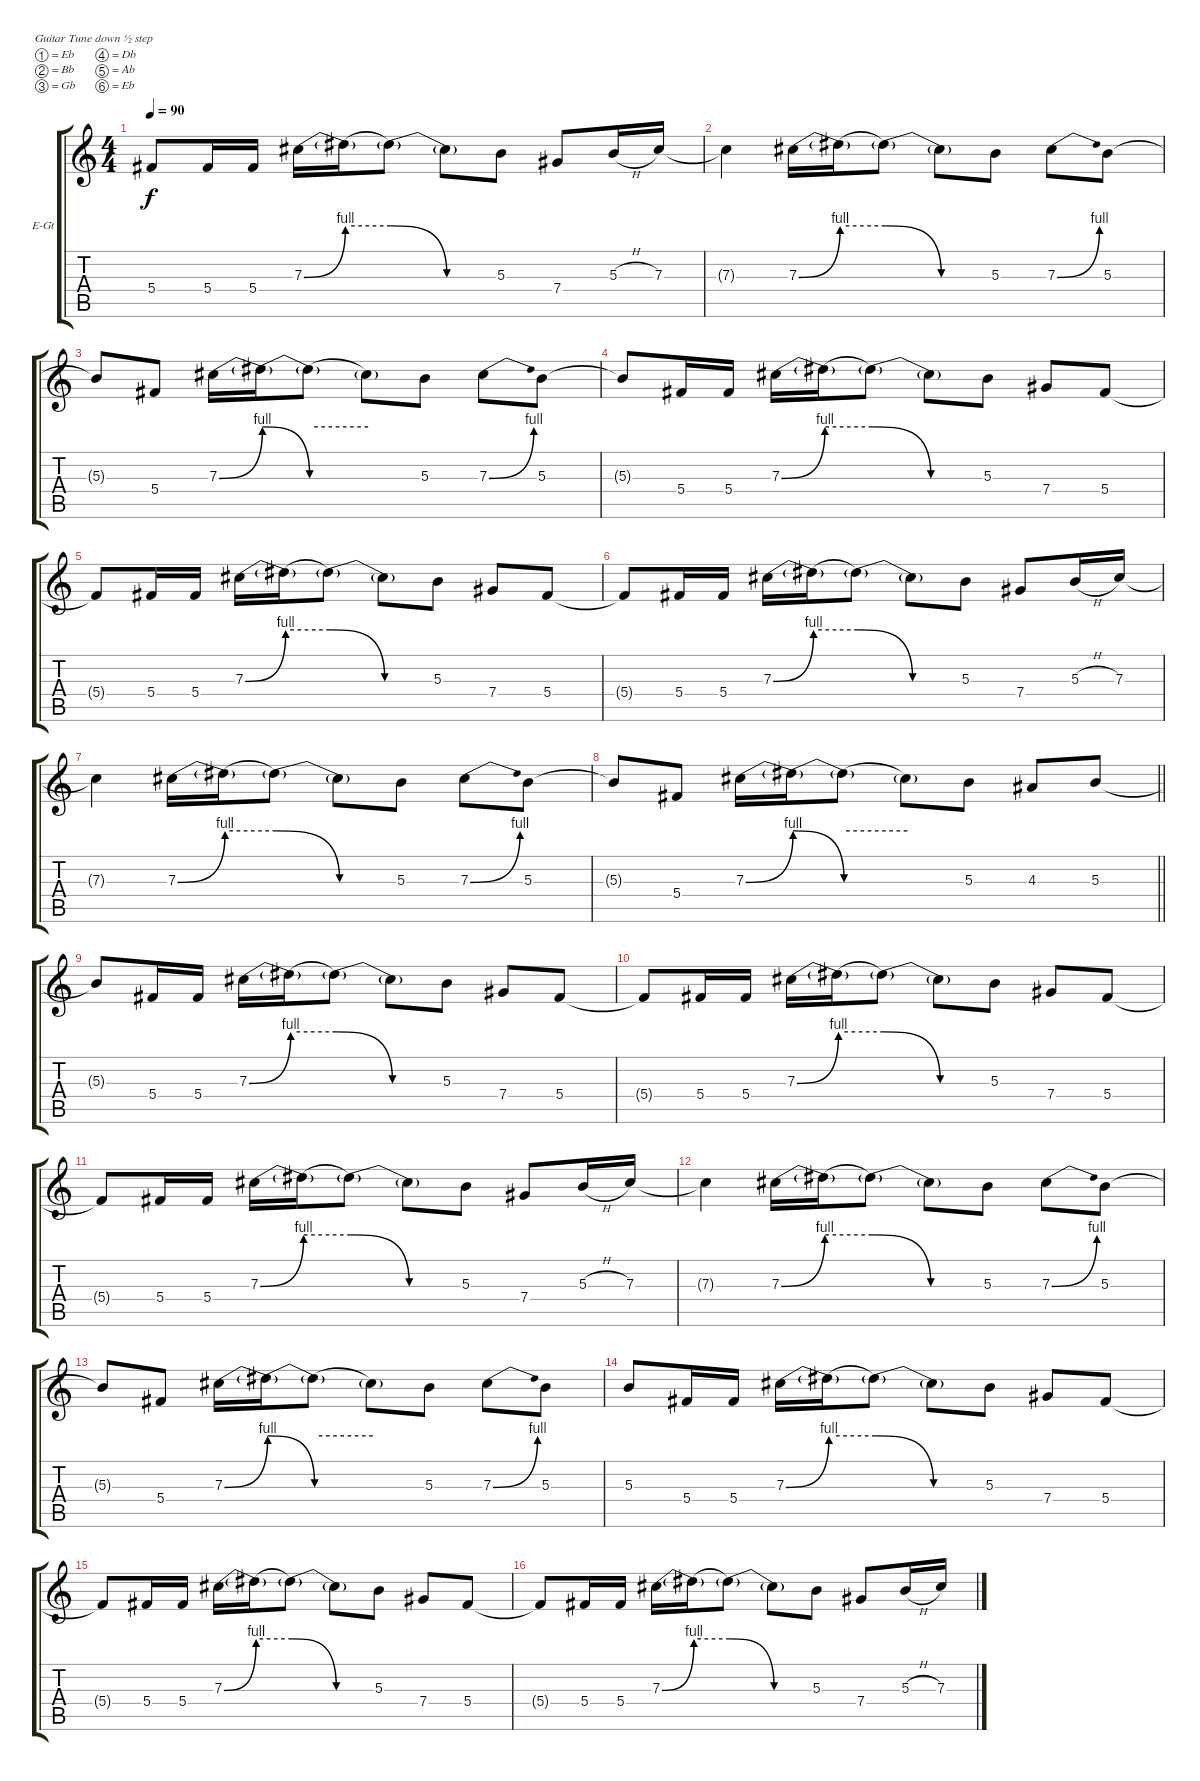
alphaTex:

\bracketExtendMode groupsimilarinstruments
\firstSystemTrackNameOrientation horizontal
\otherSystemsTrackNameOrientation horizontal
\track ("Untitled" "E-Gt") {instrument overdrivenguitar}
\staff {score tabs}
\tuning (Eb4 Bb3 Gb3 Db3 Ab2 Eb2)
\ts (4 4)
\tempo 90
\clef g2
\ks c
5.4{t}.8{dy f} 5.4.16 5.4.16 7.3{be (bend 0 0 60 4)}.16 7.3{be (hold 0 4 60 4) t}.16 7.3{be (release 0 4 60 0) t}.8 7.3{be (hold 0 0 60 0) t}.8 5.3.8 7.4.8 5.3{h}.16 7.3.16 |
7.3{t}.4 7.3{be (bend 0 0 60 4)}.16 7.3{be (hold 0 4 60 4) t}.16 7.3{be (release 0 4 60 0) t}.8 7.3{be (hold 0 0 60 0) t}.8 5.3.8 7.3{be (bend 0 0 60 4)}.8 5.3.8 |
5.3{t}.8 5.4.8 7.3{be (bend 0 0 60 4)}.16 7.3{be (release 0 4 60 0) t}.16 7.3{be (hold 0 4 60 4) t}.8 7.3{be (hold 0 0 60 0) t}.8 5.3.8 7.3{be (bend 0 0 60 4)}.8 5.3.8 |
5.3{t}.8 5.4.16 5.4.16 7.3{be (bend 0 0 60 4)}.16 7.3{be (hold 0 4 60 4) t}.16 7.3{be (release 0 4 60 0) t}.8 7.3{be (hold 0 0 60 0) t}.8 5.3.8 7.4.8 5.4.8 |
5.4{t}.8 5.4.16 5.4.16 7.3{be (bend 0 0 60 4)}.16 7.3{be (hold 0 4 60 4) t}.16 7.3{be (release 0 4 60 0) t}.8 7.3{be (hold 0 0 60 0) t}.8 5.3.8 7.4.8 5.4.8 |
5.4{t}.8 5.4.16 5.4.16 7.3{be (bend 0 0 60 4)}.16 7.3{be (hold 0 4 60 4) t}.16 7.3{be (release 0 4 60 0) t}.8 7.3{be (hold 0 0 60 0) t}.8 5.3.8 7.4.8 5.3{h}.16 7.3.16 |
7.3{t}.4 7.3{be (bend 0 0 60 4)}.16 7.3{be (hold 0 4 60 4) t}.16 7.3{be (release 0 4 60 0) t}.8 7.3{be (hold 0 0 60 0) t}.8 5.3.8 7.3{be (bend 0 0 60 4)}.8 5.3.8 |
\barLineRight lightlight
5.3{t}.8 5.4.8 7.3{be (bend 0 0 60 4)}.16 7.3{be (release 0 4 60 0) t}.16 7.3{be (hold 0 4 60 4) t}.8 7.3{be (hold 0 0 60 0) t}.8 5.3.8 4.3.8 5.3.8 |
5.3{t}.8 5.4.16 5.4.16 7.3{be (bend 0 0 60 4)}.16 7.3{be (hold 0 4 60 4) t}.16 7.3{be (release 0 4 60 0) t}.8 7.3{be (hold 0 0 60 0) t}.8 5.3.8 7.4.8 5.4.8 |
5.4{t}.8 5.4.16 5.4.16 7.3{be (bend 0 0 60 4)}.16 7.3{be (hold 0 4 60 4) t}.16 7.3{be (release 0 4 60 0) t}.8 7.3{be (hold 0 0 60 0) t}.8 5.3.8 7.4.8 5.4.8 |
5.4{t}.8 5.4.16 5.4.16 7.3{be (bend 0 0 60 4)}.16 7.3{be (hold 0 4 60 4) t}.16 7.3{be (release 0 4 60 0) t}.8 7.3{be (hold 0 0 60 0) t}.8 5.3.8 7.4.8 5.3{h}.16 7.3.16 |
7.3{t}.4 7.3{be (bend 0 0 60 4)}.16 7.3{be (hold 0 4 60 4) t}.16 7.3{be (release 0 4 60 0) t}.8 7.3{be (hold 0 0 60 0) t}.8 5.3.8 7.3{be (bend 0 0 60 4)}.8 5.3.8 |
5.3{t}.8 5.4.8 7.3{be (bend 0 0 60 4)}.16 7.3{be (release 0 4 60 0) t}.16 7.3{be (hold 0 4 60 4) t}.8 7.3{be (hold 0 0 60 0) t}.8 5.3.8 7.3{be (bend 0 0 60 4)}.8 5.3.8 |
5.3.8 5.4.16 5.4.16 7.3{be (bend 0 0 60 4)}.16 7.3{be (hold 0 4 60 4) t}.16 7.3{be (release 0 4 60 0) t}.8 7.3{be (hold 0 0 60 0) t}.8 5.3.8 7.4.8 5.4.8 |
5.4{t}.8 5.4.16 5.4.16 7.3{be (bend 0 0 60 4)}.16 7.3{be (hold 0 4 60 4) t}.16 7.3{be (release 0 4 60 0) t}.8 7.3{be (hold 0 0 60 0) t}.8 5.3.8 7.4.8 5.4.8 |
5.4{t}.8 5.4.16 5.4.16 7.3{be (bend 0 0 60 4)}.16 7.3{be (hold 0 4 60 4) t}.16 7.3{be (release 0 4 60 0) t}.8 7.3{be (hold 0 0 60 0) t}.8 5.3.8 7.4.8 5.3{h}.16 7.3.16
